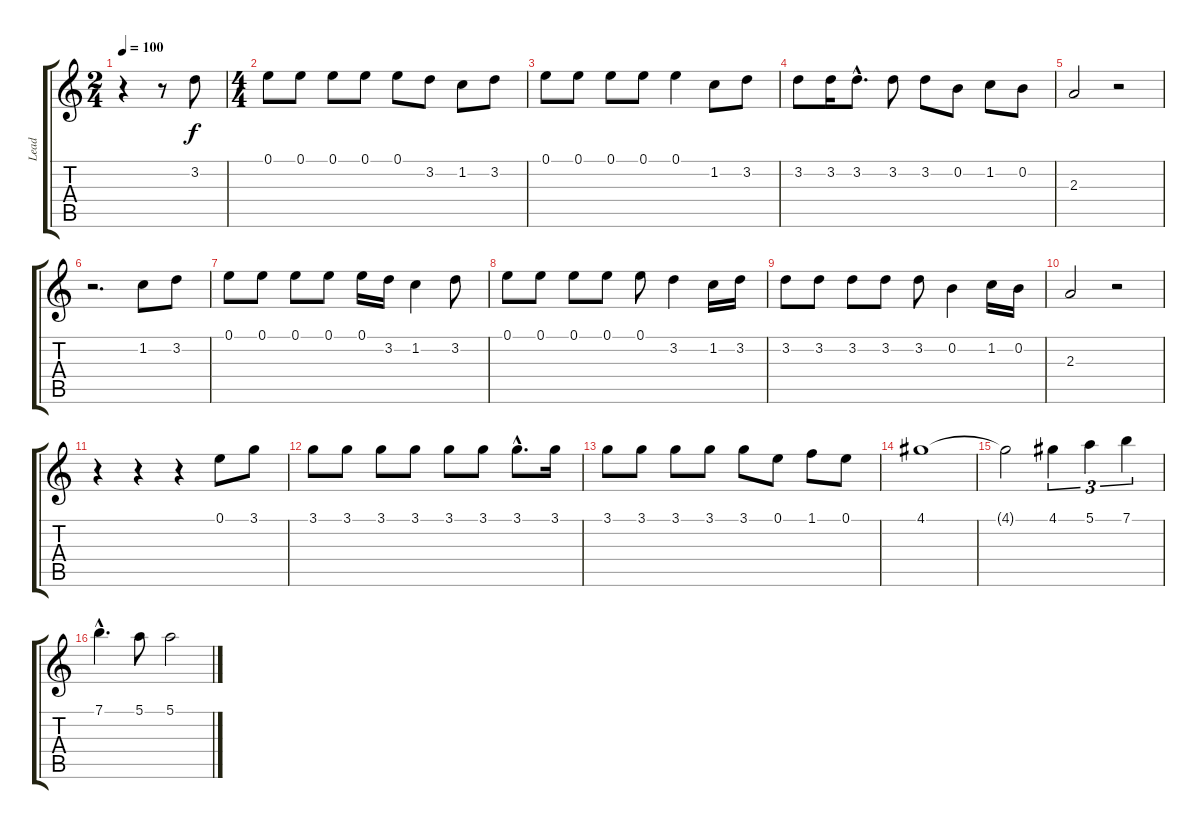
\track ("Lead" "Lead") {instrument electricguitarjazz}
\staff {score tabs}
\tuning (E4 B3 G3 D3 A2 E2) {hide}
\ts (2 4)
\tempo 100
\clef g2
\ks c
r.4{dy f} r.8 3.2.8 |
\ts (4 4)
0.1.8 0.1.8 0.1.8 0.1.8 0.1.8 3.2.8 1.2.8 3.2.8 |
0.1.8 0.1.8 0.1.8 0.1.8 0.1.4 1.2.8 3.2.8 |
3.2.8 3.2.16 3.2{hac}.8{d} 3.2.8 3.2.8 0.2.8 1.2.8 0.2.8 |
2.3.2 r.2 |
r.2{d} 1.2.8 3.2.8 |
0.1.8 0.1.8 0.1.8 0.1.8 0.1.16 3.2.16 1.2.4 3.2.8 |
0.1.8 0.1.8 0.1.8 0.1.8 0.1.8 3.2.4 1.2.16 3.2.16 |
3.2.8 3.2.8 3.2.8 3.2.8 3.2.8 0.2.4 1.2.16 0.2.16 |
2.3.2 r.2 |
r.4 r.4 r.4 0.1.8 3.1.8 |
3.1.8 3.1.8 3.1.8 3.1.8 3.1.8 3.1.8 3.1{hac}.8{d} 3.1.16 |
3.1.8 3.1.8 3.1.8 3.1.8 3.1.8 0.1.8 1.1.8 0.1.8 |
4.1.1 |
4.1{t}.2 4.1.4{tu (3 2)} 5.1.4{tu (3 2)} 7.1.4{tu (3 2)} |
7.1{hac}.4{d} 5.1.8 5.1.2
